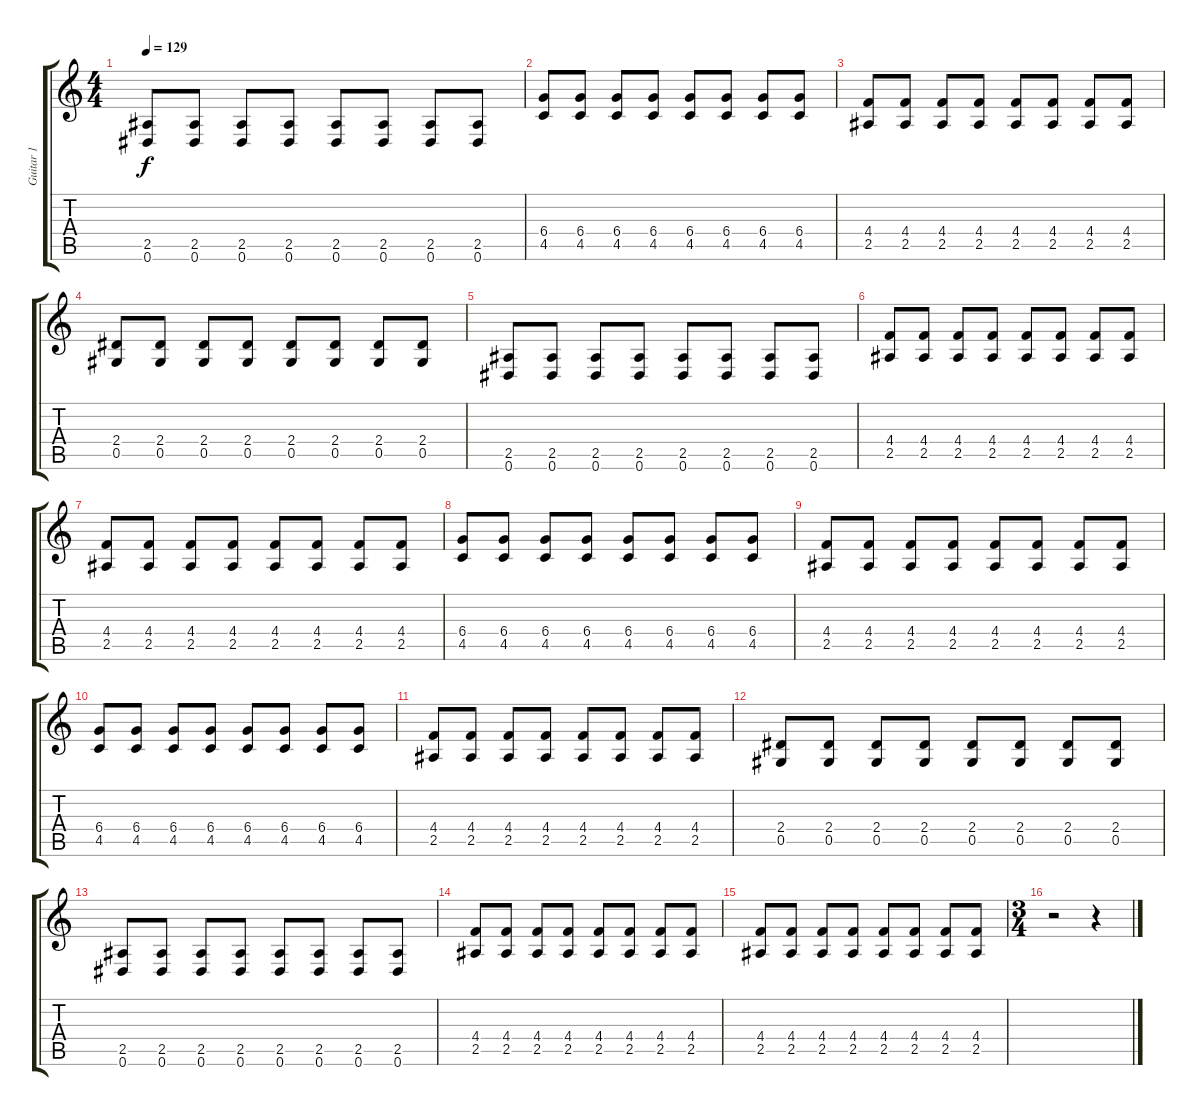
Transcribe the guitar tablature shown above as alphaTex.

\track ("Guitar 1" "Guitar 1") {instrument distortionguitar}
\staff {score tabs}
\tuning (Eb4 Bb3 Gb3 Db3 Ab2 Eb2) {hide}
\ts (4 4)
\tempo 129
\clef g2
\ks c
(2.5 0.6).8{dy f} (2.5 0.6).8 (2.5 0.6).8 (2.5 0.6).8 (2.5 0.6).8 (2.5 0.6).8 (2.5 0.6).8 (2.5 0.6).8 |
(6.4 4.5).8 (6.4 4.5).8 (6.4 4.5).8 (6.4 4.5).8 (6.4 4.5).8 (6.4 4.5).8 (6.4 4.5).8 (6.4 4.5).8 |
(4.4 2.5).8 (4.4 2.5).8 (4.4 2.5).8 (4.4 2.5).8 (4.4 2.5).8 (4.4 2.5).8 (4.4 2.5).8 (4.4 2.5).8 |
(2.4 0.5).8 (2.4 0.5).8 (2.4 0.5).8 (2.4 0.5).8 (2.4 0.5).8 (2.4 0.5).8 (2.4 0.5).8 (2.4 0.5).8 |
(2.5 0.6).8 (2.5 0.6).8 (2.5 0.6).8 (2.5 0.6).8 (2.5 0.6).8 (2.5 0.6).8 (2.5 0.6).8 (2.5 0.6).8 |
(4.4 2.5).8 (4.4 2.5).8 (4.4 2.5).8 (4.4 2.5).8 (4.4 2.5).8 (4.4 2.5).8 (4.4 2.5).8 (4.4 2.5).8 |
(4.4 2.5).8 (4.4 2.5).8 (4.4 2.5).8 (4.4 2.5).8 (4.4 2.5).8 (4.4 2.5).8 (4.4 2.5).8 (4.4 2.5).8 |
(6.4 4.5).8 (6.4 4.5).8 (6.4 4.5).8 (6.4 4.5).8 (6.4 4.5).8 (6.4 4.5).8 (6.4 4.5).8 (6.4 4.5).8 |
(4.4 2.5).8 (4.4 2.5).8 (4.4 2.5).8 (4.4 2.5).8 (4.4 2.5).8 (4.4 2.5).8 (4.4 2.5).8 (4.4 2.5).8 |
(6.4 4.5).8 (6.4 4.5).8 (6.4 4.5).8 (6.4 4.5).8 (6.4 4.5).8 (6.4 4.5).8 (6.4 4.5).8 (6.4 4.5).8 |
(4.4 2.5).8 (4.4 2.5).8 (4.4 2.5).8 (4.4 2.5).8 (4.4 2.5).8 (4.4 2.5).8 (4.4 2.5).8 (4.4 2.5).8 |
(2.4 0.5).8 (2.4 0.5).8 (2.4 0.5).8 (2.4 0.5).8 (2.4 0.5).8 (2.4 0.5).8 (2.4 0.5).8 (2.4 0.5).8 |
(2.5 0.6).8 (2.5 0.6).8 (2.5 0.6).8 (2.5 0.6).8 (2.5 0.6).8 (2.5 0.6).8 (2.5 0.6).8 (2.5 0.6).8 |
(4.4 2.5).8 (4.4 2.5).8 (4.4 2.5).8 (4.4 2.5).8 (4.4 2.5).8 (4.4 2.5).8 (4.4 2.5).8 (4.4 2.5).8 |
(4.4 2.5).8 (4.4 2.5).8 (4.4 2.5).8 (4.4 2.5).8 (4.4 2.5).8 (4.4 2.5).8 (4.4 2.5).8 (4.4 2.5).8 |
\ts (3 4)
r.2 r.4
